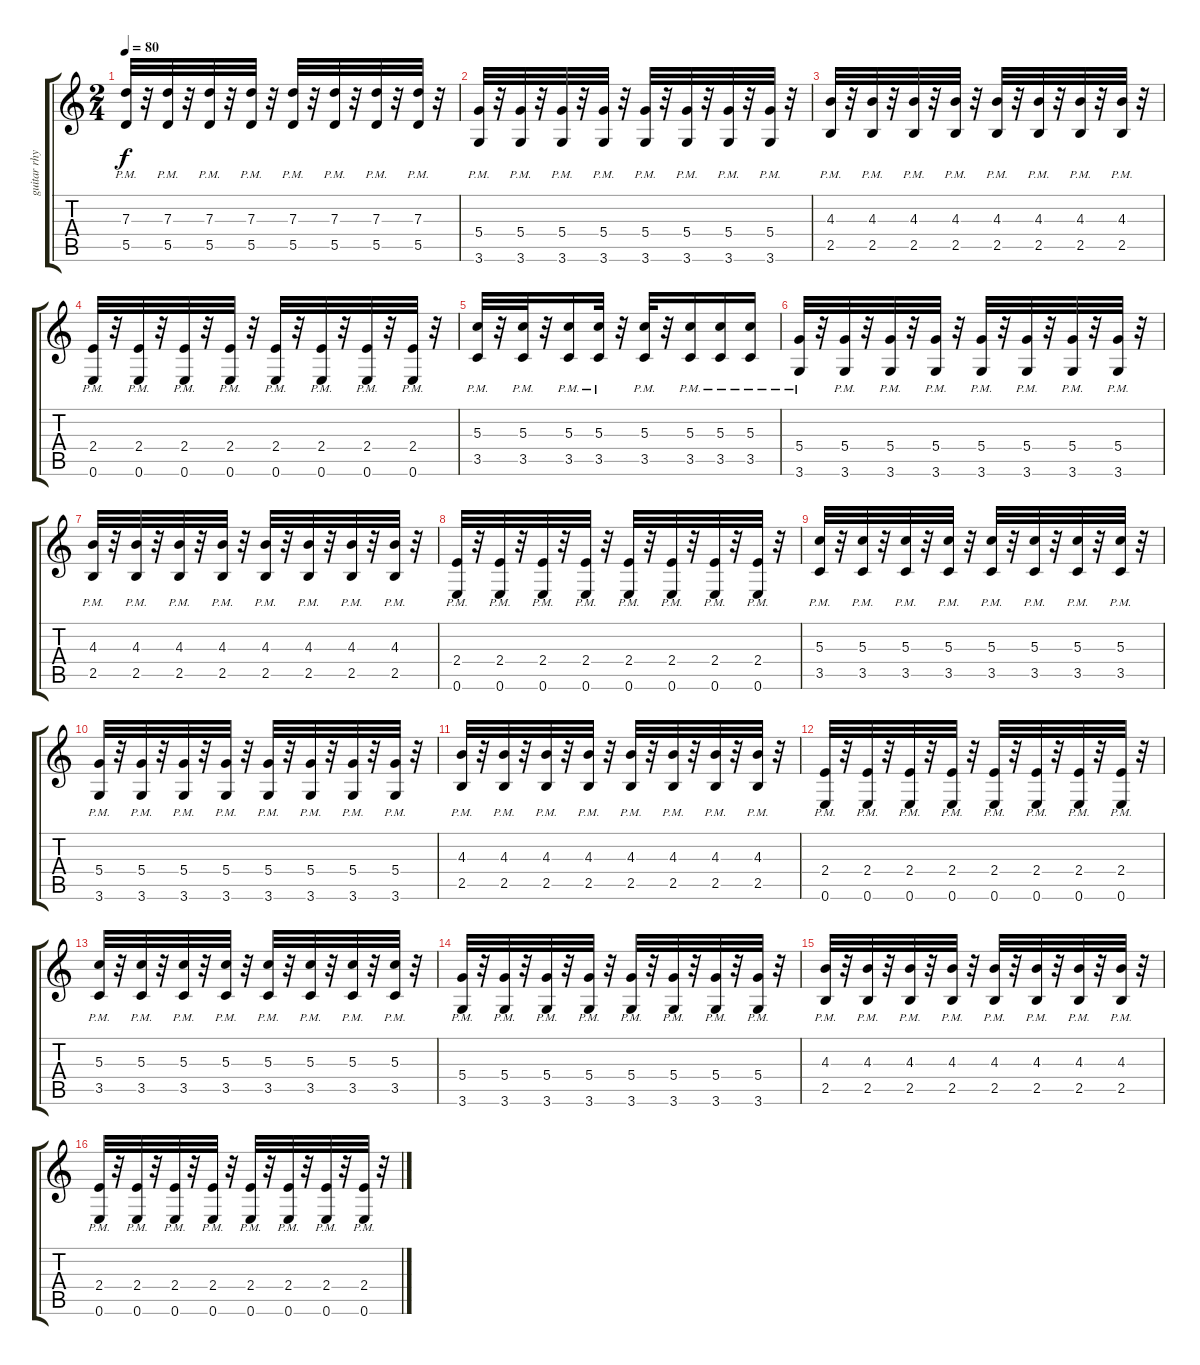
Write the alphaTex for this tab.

\track ("guitar rhythm right" "guitar rhy") {instrument distortionguitar}
\staff {score tabs}
\tuning (E4 B3 G3 D3 A2 E2) {hide}
\ts (2 4)
\tempo 80
\clef g2
\ks c
(7.3{pm} 5.5{pm}).32{dy f} r.32 (7.3{pm} 5.5{pm}).32 r.32 (7.3{pm} 5.5{pm}).32 r.32 (7.3{pm} 5.5{pm}).32 r.32 (7.3{pm} 5.5{pm}).32 r.32 (7.3{pm} 5.5{pm}).32 r.32 (7.3{pm} 5.5{pm}).32 r.32 (7.3{pm} 5.5{pm}).32 r.32 |
(5.4{pm} 3.6{pm}).32 r.32 (5.4{pm} 3.6{pm}).32 r.32 (5.4{pm} 3.6{pm}).32 r.32 (5.4{pm} 3.6{pm}).32 r.32 (5.4{pm} 3.6{pm}).32 r.32 (5.4{pm} 3.6{pm}).32 r.32 (5.4{pm} 3.6{pm}).32 r.32 (5.4{pm} 3.6{pm}).32 r.32 |
(4.3{pm} 2.5{pm}).32 r.32 (4.3{pm} 2.5{pm}).32 r.32 (4.3{pm} 2.5{pm}).32 r.32 (4.3{pm} 2.5{pm}).32 r.32 (4.3{pm} 2.5{pm}).32 r.32 (4.3{pm} 2.5{pm}).32 r.32 (4.3{pm} 2.5{pm}).32 r.32 (4.3{pm} 2.5{pm}).32 r.32 |
(2.4{pm} 0.6{pm}).32 r.32 (2.4{pm} 0.6{pm}).32 r.32 (2.4{pm} 0.6{pm}).32 r.32 (2.4{pm} 0.6{pm}).32 r.32 (2.4{pm} 0.6{pm}).32 r.32 (2.4{pm} 0.6{pm}).32 r.32 (2.4{pm} 0.6{pm}).32 r.32 (2.4{pm} 0.6{pm}).32 r.32 |
(5.3{pm} 3.5{pm}).32 r.32 (5.3{pm} 3.5{pm}).32 r.32 (5.3 3.5{pm}).16 (5.3{pm} 3.5{pm}).32 r.32 (5.3{pm} 3.5{pm}).32 r.32 (5.3 3.5{pm}).16 (5.3 3.5{pm}).16 (5.3 3.5{pm}).16 |
(5.4{pm} 3.6{pm}).32 r.32 (5.4{pm} 3.6{pm}).32 r.32 (5.4{pm} 3.6{pm}).32 r.32 (5.4{pm} 3.6{pm}).32 r.32 (5.4{pm} 3.6{pm}).32 r.32 (5.4{pm} 3.6{pm}).32 r.32 (5.4{pm} 3.6{pm}).32 r.32 (5.4{pm} 3.6{pm}).32 r.32 |
(4.3{pm} 2.5{pm}).32 r.32 (4.3{pm} 2.5{pm}).32 r.32 (4.3{pm} 2.5{pm}).32 r.32 (4.3{pm} 2.5{pm}).32 r.32 (4.3{pm} 2.5{pm}).32 r.32 (4.3{pm} 2.5{pm}).32 r.32 (4.3{pm} 2.5{pm}).32 r.32 (4.3{pm} 2.5{pm}).32 r.32 |
(2.4{pm} 0.6{pm}).32 r.32 (2.4{pm} 0.6{pm}).32 r.32 (2.4{pm} 0.6{pm}).32 r.32 (2.4{pm} 0.6{pm}).32 r.32 (2.4{pm} 0.6{pm}).32 r.32 (2.4{pm} 0.6{pm}).32 r.32 (2.4{pm} 0.6{pm}).32 r.32 (2.4{pm} 0.6{pm}).32 r.32 |
(5.3{pm} 3.5{pm}).32 r.32 (5.3{pm} 3.5{pm}).32 r.32 (5.3{pm} 3.5{pm}).32 r.32 (5.3{pm} 3.5{pm}).32 r.32 (5.3{pm} 3.5{pm}).32 r.32 (5.3{pm} 3.5{pm}).32 r.32 (5.3{pm} 3.5{pm}).32 r.32 (5.3{pm} 3.5{pm}).32 r.32 |
(5.4{pm} 3.6{pm}).32 r.32 (5.4{pm} 3.6{pm}).32 r.32 (5.4{pm} 3.6{pm}).32 r.32 (5.4{pm} 3.6{pm}).32 r.32 (5.4{pm} 3.6{pm}).32 r.32 (5.4{pm} 3.6{pm}).32 r.32 (5.4{pm} 3.6{pm}).32 r.32 (5.4{pm} 3.6{pm}).32 r.32 |
(4.3{pm} 2.5{pm}).32 r.32 (4.3{pm} 2.5{pm}).32 r.32 (4.3{pm} 2.5{pm}).32 r.32 (4.3{pm} 2.5{pm}).32 r.32 (4.3{pm} 2.5{pm}).32 r.32 (4.3{pm} 2.5{pm}).32 r.32 (4.3{pm} 2.5{pm}).32 r.32 (4.3{pm} 2.5{pm}).32 r.32 |
(2.4{pm} 0.6{pm}).32 r.32 (2.4{pm} 0.6{pm}).32 r.32 (2.4{pm} 0.6{pm}).32 r.32 (2.4{pm} 0.6{pm}).32 r.32 (2.4{pm} 0.6{pm}).32 r.32 (2.4{pm} 0.6{pm}).32 r.32 (2.4{pm} 0.6{pm}).32 r.32 (2.4{pm} 0.6{pm}).32 r.32 |
(5.3{pm} 3.5{pm}).32 r.32 (5.3{pm} 3.5{pm}).32 r.32 (5.3{pm} 3.5{pm}).32 r.32 (5.3{pm} 3.5{pm}).32 r.32 (5.3{pm} 3.5{pm}).32 r.32 (5.3{pm} 3.5{pm}).32 r.32 (5.3{pm} 3.5{pm}).32 r.32 (5.3{pm} 3.5{pm}).32 r.32 |
(5.4{pm} 3.6{pm}).32 r.32 (5.4{pm} 3.6{pm}).32 r.32 (5.4{pm} 3.6{pm}).32 r.32 (5.4{pm} 3.6{pm}).32 r.32 (5.4{pm} 3.6{pm}).32 r.32 (5.4{pm} 3.6{pm}).32 r.32 (5.4{pm} 3.6{pm}).32 r.32 (5.4{pm} 3.6{pm}).32 r.32 |
(4.3{pm} 2.5{pm}).32 r.32 (4.3{pm} 2.5{pm}).32 r.32 (4.3{pm} 2.5{pm}).32 r.32 (4.3{pm} 2.5{pm}).32 r.32 (4.3{pm} 2.5{pm}).32 r.32 (4.3{pm} 2.5{pm}).32 r.32 (4.3{pm} 2.5{pm}).32 r.32 (4.3{pm} 2.5{pm}).32 r.32 |
(2.4{pm} 0.6{pm}).32 r.32 (2.4{pm} 0.6{pm}).32 r.32 (2.4{pm} 0.6{pm}).32 r.32 (2.4{pm} 0.6{pm}).32 r.32 (2.4{pm} 0.6{pm}).32 r.32 (2.4{pm} 0.6{pm}).32 r.32 (2.4{pm} 0.6{pm}).32 r.32 (2.4{pm} 0.6{pm}).32 r.32
